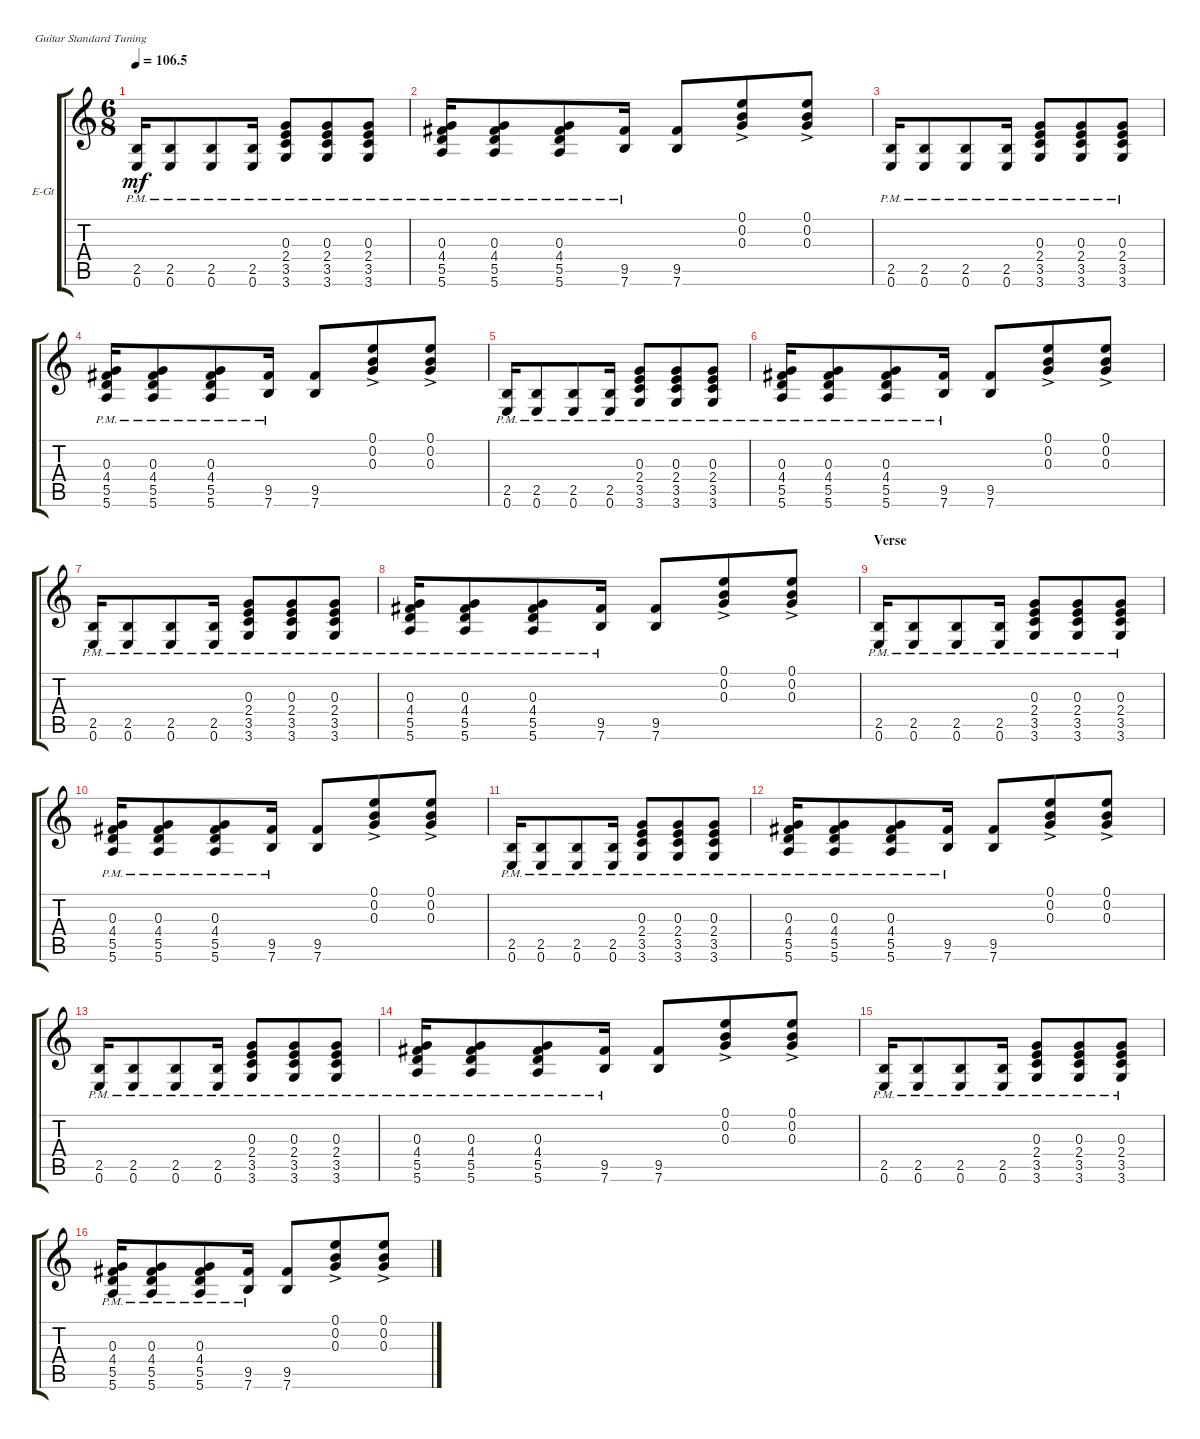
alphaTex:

\defaultSystemsLayout 4
\bracketExtendMode groupsimilarinstruments
\firstSystemTrackNameOrientation horizontal
\otherSystemsTrackNameOrientation horizontal
\track ("Electric Guitar" "E-Gt") {instrument electricguitarclean}
\staff {score tabs}
\tuning (E4 B3 G3 D3 A2 E2)
\ts (6 8)
\tempo
106.5
\accidentals auto
\clef g2
\ottava regular
\simile none
\ks c
(0.6{pm} 2.5{pm}).16{dy mf instrument electricguitarclean} (0.6{pm} 2.5{pm}).8 (0.6{pm} 2.5{pm}).8 (0.6{pm} 2.5{pm}).16 (3.6{pm} 3.5{pm} 2.4{pm} 0.3{pm}).8 (3.6{pm} 3.5{pm} 2.4{pm} 0.3{pm}).8 (3.6{pm} 3.5{pm} 2.4{pm} 0.3{pm}).8 |
(5.6{pm} 5.5{pm} 4.4{pm} 0.3{pm}).16 (5.6{pm} 5.5{pm} 4.4{pm} 0.3{pm}).8 (5.6{pm} 5.5{pm} 4.4{pm} 0.3{pm}).8 (7.6{pm} 9.5{pm}).16 (7.6 9.5).8 (0.3{ac} 0.2{ac} 0.1{ac}).8 (0.3{ac} 0.2{ac} 0.1{ac}).8 |
(0.6{pm} 2.5{pm}).16 (0.6{pm} 2.5{pm}).8 (0.6{pm} 2.5{pm}).8 (0.6{pm} 2.5{pm}).16 (3.6{pm} 3.5{pm} 2.4{pm} 0.3{pm}).8 (3.6{pm} 3.5{pm} 2.4{pm} 0.3{pm}).8 (3.6{pm} 3.5{pm} 2.4{pm} 0.3{pm}).8 |
(5.6{pm} 5.5{pm} 4.4{pm} 0.3{pm}).16 (5.6{pm} 5.5{pm} 4.4{pm} 0.3{pm}).8 (5.6{pm} 5.5{pm} 4.4{pm} 0.3{pm}).8 (7.6{pm} 9.5{pm}).16 (7.6 9.5).8 (0.3{ac} 0.2{ac} 0.1{ac}).8 (0.3{ac} 0.2{ac} 0.1{ac}).8 |
(0.6{pm} 2.5{pm}).16 (0.6{pm} 2.5{pm}).8 (0.6{pm} 2.5{pm}).8 (0.6{pm} 2.5{pm}).16 (3.6{pm} 3.5{pm} 2.4{pm} 0.3{pm}).8 (3.6{pm} 3.5{pm} 2.4{pm} 0.3{pm}).8 (3.6{pm} 3.5{pm} 2.4{pm} 0.3{pm}).8 |
(5.6{pm} 5.5{pm} 4.4{pm} 0.3{pm}).16 (5.6{pm} 5.5{pm} 4.4{pm} 0.3{pm}).8 (5.6{pm} 5.5{pm} 4.4{pm} 0.3{pm}).8 (7.6{pm} 9.5{pm}).16 (7.6 9.5).8 (0.3{ac} 0.2{ac} 0.1{ac}).8 (0.3{ac} 0.2{ac} 0.1{ac}).8 |
(0.6{pm} 2.5{pm}).16 (0.6{pm} 2.5{pm}).8 (0.6{pm} 2.5{pm}).8 (0.6{pm} 2.5{pm}).16 (3.6{pm} 3.5{pm} 2.4{pm} 0.3{pm}).8 (3.6{pm} 3.5{pm} 2.4{pm} 0.3{pm}).8 (3.6{pm} 3.5{pm} 2.4{pm} 0.3{pm}).8 |
(5.6{pm} 5.5{pm} 4.4{pm} 0.3{pm}).16 (5.6{pm} 5.5{pm} 4.4{pm} 0.3{pm}).8 (5.6{pm} 5.5{pm} 4.4{pm} 0.3{pm}).8 (7.6{pm} 9.5{pm}).16 (7.6 9.5).8 (0.3{ac} 0.2{ac} 0.1{ac}).8 (0.3{ac} 0.2{ac} 0.1{ac}).8 |
\section ("" "Verse")
(0.6{pm} 2.5{pm}).16 (0.6{pm} 2.5{pm}).8 (0.6{pm} 2.5{pm}).8 (0.6{pm} 2.5{pm}).16 (3.6{pm} 3.5{pm} 2.4{pm} 0.3{pm}).8 (3.6{pm} 3.5{pm} 2.4{pm} 0.3{pm}).8 (3.6{pm} 3.5{pm} 2.4{pm} 0.3{pm}).8 |
(5.6{pm} 5.5{pm} 4.4{pm} 0.3{pm}).16 (5.6{pm} 5.5{pm} 4.4{pm} 0.3{pm}).8 (5.6{pm} 5.5{pm} 4.4{pm} 0.3{pm}).8 (7.6{pm} 9.5{pm}).16 (7.6 9.5).8 (0.3{ac} 0.2{ac} 0.1{ac}).8 (0.3{ac} 0.2{ac} 0.1{ac}).8 |
(0.6{pm} 2.5{pm}).16 (0.6{pm} 2.5{pm}).8 (0.6{pm} 2.5{pm}).8 (0.6{pm} 2.5{pm}).16 (3.6{pm} 3.5{pm} 2.4{pm} 0.3{pm}).8 (3.6{pm} 3.5{pm} 2.4{pm} 0.3{pm}).8 (3.6{pm} 3.5{pm} 2.4{pm} 0.3{pm}).8 |
(5.6{pm} 5.5{pm} 4.4{pm} 0.3{pm}).16 (5.6{pm} 5.5{pm} 4.4{pm} 0.3{pm}).8 (5.6{pm} 5.5{pm} 4.4{pm} 0.3{pm}).8 (7.6{pm} 9.5{pm}).16 (7.6 9.5).8 (0.3{ac} 0.2{ac} 0.1{ac}).8 (0.3{ac} 0.2{ac} 0.1{ac}).8 |
(0.6{pm} 2.5{pm}).16 (0.6{pm} 2.5{pm}).8 (0.6{pm} 2.5{pm}).8 (0.6{pm} 2.5{pm}).16 (3.6{pm} 3.5{pm} 2.4{pm} 0.3{pm}).8 (3.6{pm} 3.5{pm} 2.4{pm} 0.3{pm}).8 (3.6{pm} 3.5{pm} 2.4{pm} 0.3{pm}).8 |
(5.6{pm} 5.5{pm} 4.4{pm} 0.3{pm}).16 (5.6{pm} 5.5{pm} 4.4{pm} 0.3{pm}).8 (5.6{pm} 5.5{pm} 4.4{pm} 0.3{pm}).8 (7.6{pm} 9.5{pm}).16 (7.6 9.5).8 (0.3{ac} 0.2{ac} 0.1{ac}).8 (0.3{ac} 0.2{ac} 0.1{ac}).8 |
(0.6{pm} 2.5{pm}).16 (0.6{pm} 2.5{pm}).8 (0.6{pm} 2.5{pm}).8 (0.6{pm} 2.5{pm}).16 (3.6{pm} 3.5{pm} 2.4{pm} 0.3{pm}).8 (3.6{pm} 3.5{pm} 2.4{pm} 0.3{pm}).8 (3.6{pm} 3.5{pm} 2.4{pm} 0.3{pm}).8 |
(5.6{pm} 5.5{pm} 4.4{pm} 0.3{pm}).16 (5.6{pm} 5.5{pm} 4.4{pm} 0.3{pm}).8 (5.6{pm} 5.5{pm} 4.4{pm} 0.3{pm}).8 (7.6{pm} 9.5{pm}).16 (7.6 9.5).8 (0.3{ac} 0.2{ac} 0.1{ac}).8 (0.3{ac} 0.2{ac} 0.1{ac}).8
